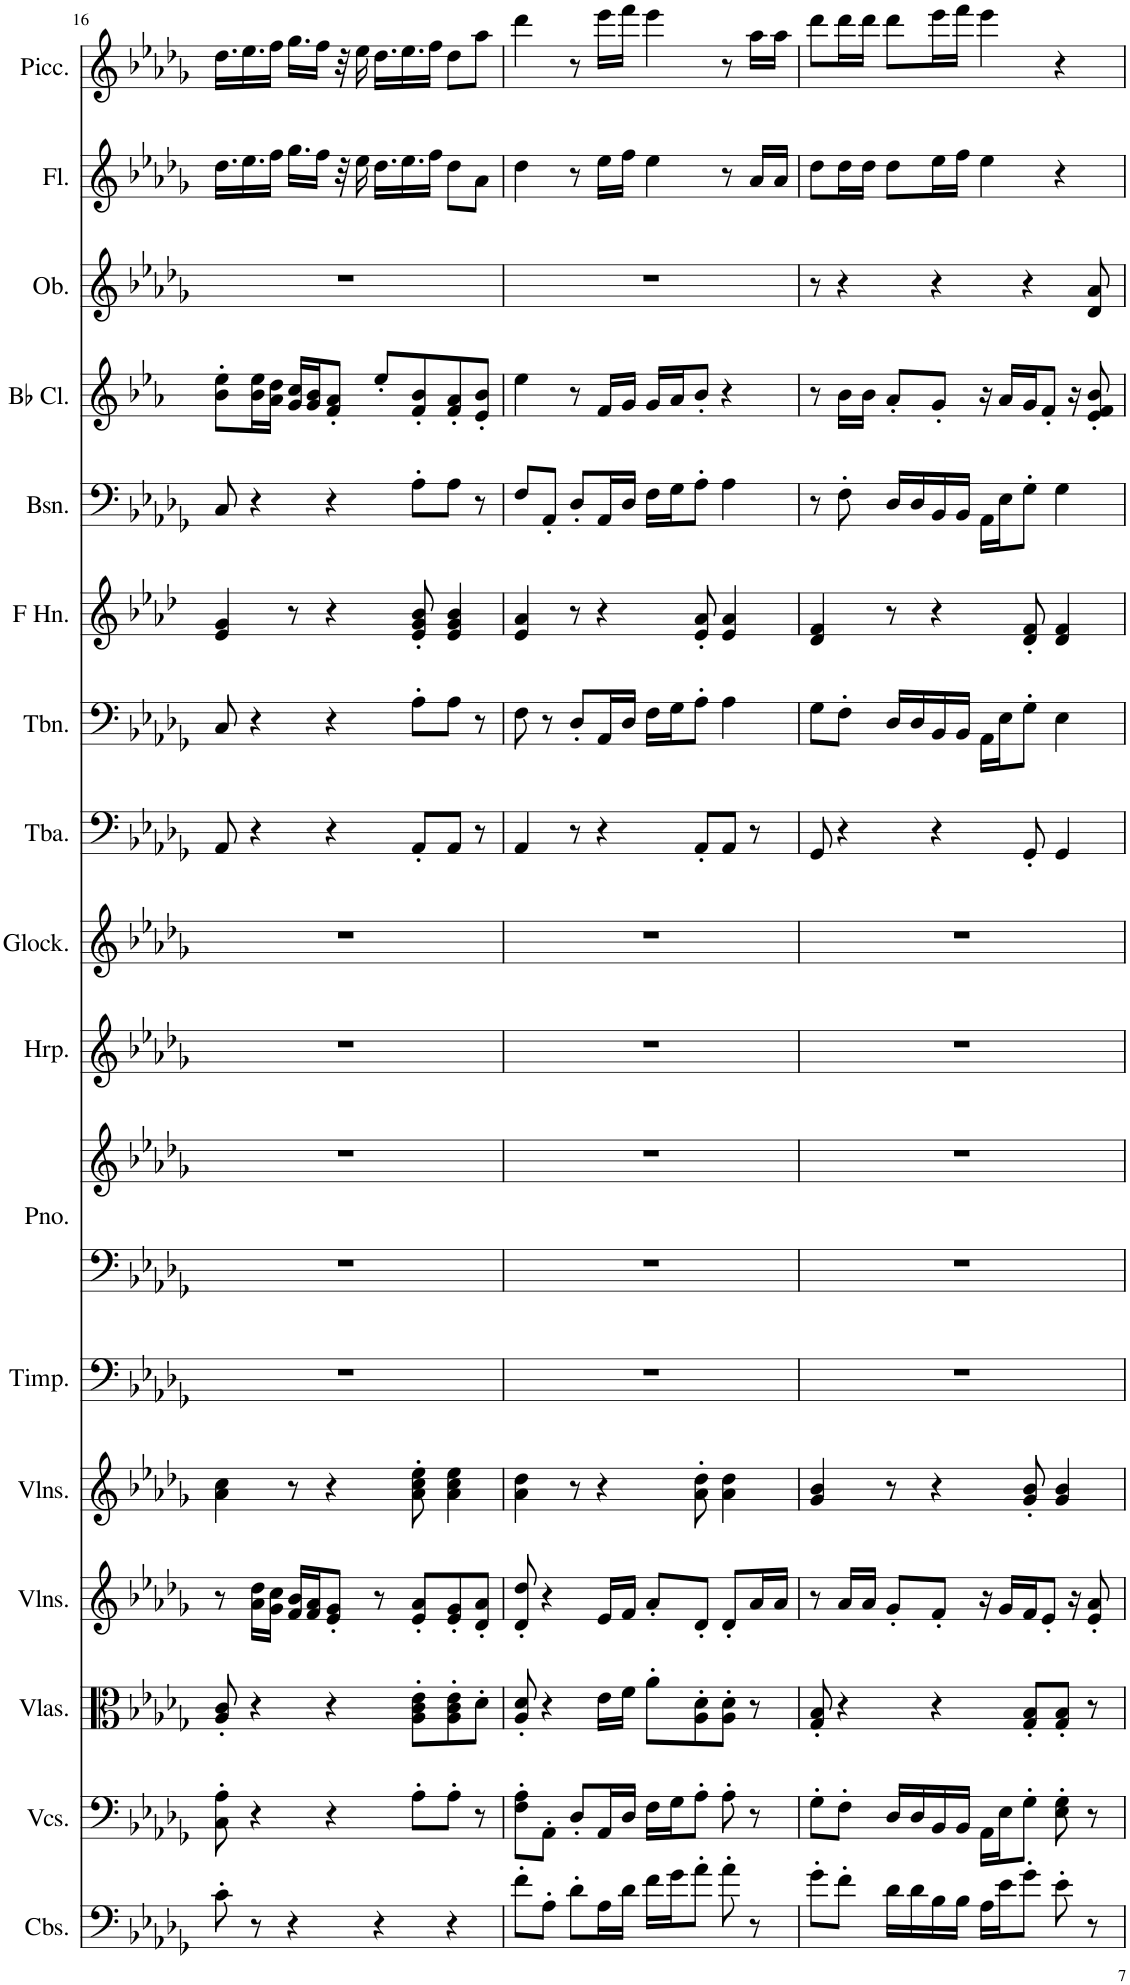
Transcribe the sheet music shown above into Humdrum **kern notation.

**kern	**kern	**kern	**kern	**kern	**kern	**kern	**kern	**kern	**kern	**kern	**kern	**kern	**kern	**kern	**kern	**kern	**kern
*part17	*part16	*part15	*part14	*part13	*part12	*part11	*part11	*part10	*part9	*part8	*part7	*part6	*part5	*part4	*part3	*part2	*part1
*staff18	*staff17	*staff16	*staff15	*staff14	*staff13	*staff12	*staff11	*staff10	*staff9	*staff8	*staff7	*staff6	*staff5	*staff4	*staff3	*staff2	*staff1
*I"Contrabasses	*I"Violoncellos	*I"Violas	*I"Violins	*I"Violins	*I"Timpani	*I"Piano	*	*I"Harp	*I"Glockenspiel	*I"Tuba	*I"Trombone	*I"Horn in F	*I"Bassoon	*I"Bb Clarinet	*I"Oboe	*I"Flute	*I"Piccolo
*I'Cbs.	*I'Vcs.	*I'Vlas.	*I'Vlns.	*I'Vlns.	*I'Timp.	*I'Pno.	*	*I'Hrp.	*I'Glock.	*I'Tba.	*I'Tbn.	*	*I'Bsn.	*I'Bb Cl.	*I'Ob.	*I'Fl.	*I'Picc.
!!LO:PB:g=z
*clefF4	*clefF4	*clefC3	*clefG2	*clefG2	*clefF4	*clefF4	*clefG2	*clefG2	*clefG2	*clefF4	*clefF4	*clefG2	*clefF4	*clefG2	*clefG2	*clefG2	*clefG2
*Trd7c12	*	*	*	*	*	*	*	*	*Trd-14c-24	*	*	*Trd4c7	*	*Trd1c2	*	*	*Trd-7c-12
*k[b-e-a-d-g-]	*k[b-e-a-d-g-]	*k[b-e-a-d-g-]	*k[b-e-a-d-g-]	*k[b-e-a-d-g-]	*k[b-e-a-d-g-]	*k[b-e-a-d-g-]	*k[b-e-a-d-g-]	*k[b-e-a-d-g-]	*k[b-e-a-d-g-]	*k[b-e-a-d-g-]	*k[b-e-a-d-g-]	*k[b-e-a-d-]	*k[b-e-a-d-g-]	*k[b-e-a-]	*k[b-e-a-d-g-]	*k[b-e-a-d-g-]	*k[b-e-a-d-g-]
*M4/4	*M4/4	*M4/4	*M4/4	*M4/4	*M4/4	*M4/4	*M4/4	*M4/4	*M4/4	*M4/4	*M4/4	*M4/4	*M4/4	*M4/4	*M4/4	*M4/4	*M4/4
=16	=16	=16	=16	=16	=16	=16	=16	=16	=16	=16	=16	=16	=16	=16	=16	=16	=16
8c'\	8C\' 8A-\'	8A-/' 8c/'	8r	4a-\ 4cc\	1r	1r	1r	1r	1r	8AA-/	8C/	4e-/ 4g/	8C/	8b-\' 8ee-\'L	1r	16.dd-\LL	16.dd-\LL
.	.	.	.	.	.	.	.	.	.	.	.	.	.	.	.	16.ee-\	16.ee-\
8r	4r	4r	16a-\ 16dd-\LL	.	.	.	.	.	.	4r	4r	.	4r	16b-\ 16ee-\L	.	.	.
.	.	.	16g-\ 16cc\JJ	.	.	.	.	.	.	.	.	.	.	16a-\ 16dd\JJ	.	16ff\JJ	16ff\JJ
4r	.	.	16f/ 16b-/LL	8r	.	.	.	.	.	.	.	8r	.	16g/ 16cc/LL	.	16.gg-\LL	16.gg-\LL
.	.	.	16f/ 16a-/J	.	.	.	.	.	.	.	.	.	.	16g/ 16b-/J	.	.	.
.	.	.	.	.	.	.	.	.	.	.	.	.	.	.	.	16ff\JJ	16ff\JJ
.	4r	4r	8e-/' 8g-/'J	4r	.	.	.	.	.	4r	4r	4r	4r	8f/' 8a-/'J	.	.	.
.	.	.	.	.	.	.	.	.	.	.	.	.	.	.	.	32r	32r
.	.	.	.	.	.	.	.	.	.	.	.	.	.	.	.	16ee-\	16ee-\
4r	.	.	8r	.	.	.	.	.	.	.	.	.	.	8ee-'/L	.	16.dd-\LL	16.dd-\LL
.	.	.	.	.	.	.	.	.	.	.	.	.	.	.	.	16.ee-\	16.ee-\
.	8A-'\L	8A-\' 8c\' 8e-\'L	8e-/' 8a-/'L	8a-\' 8cc\' 8ee-\'	.	.	.	.	.	8AA-'/L	8A-'\L	8e-/' 8g/' 8b-/'	8A-'\L	8f/' 8b-/'	.	.	.
.	.	.	.	.	.	.	.	.	.	.	.	.	.	.	.	16ff\JJ	16ff\JJ
4r	8A-'\J	8A-\' 8c\' 8e-\'	8e-/' 8g-/'	4a-\ 4cc\ 4ee-\	.	.	.	.	.	8AA-/J	8A-\J	4e-/ 4g/ 4b-/	8A-\J	8f/' 8a-/'	.	8dd-\L	8dd-\L
.	8r	8d-'\J	8d-/' 8a-/'J	.	.	.	.	.	.	8r	8r	.	8r	8e-/' 8b-/'J	.	8a-\J	8aa-\J
=17	=17	=17	=17	=17	=17	=17	=17	=17	=17	=17	=17	=17	=17	=17	=17	=17	=17
8f'\L	8F\' 8A-\'L	8A-/' 8d-/'	8d-/' 8dd-/'	4a-\ 4dd-\	1r	1r	1r	1r	1r	4AA-/	8F\	4e-/ 4a-/	8F/L	4ee-\	1r	4dd-\	4ddd-\
8A-'\J	8AA-'\J	4r	4r	.	.	.	.	.	.	.	8r	.	8AA-'/J	.	.	.	.
8d-'\L	8D-'/L	.	.	8r	.	.	.	.	.	8r	8D-'/L	8r	8D-'/L	8r	.	8r	8r
16A-\L	16AA-/L	16e-\LL	16e-/LL	4r	.	.	.	.	.	4r	16AA-/L	4r	16AA-/L	16f/LL	.	16ee-\LL	16eee-\LL
16d-\JJ	16D-/JJ	16f\JJ	16f/JJ	.	.	.	.	.	.	.	16D-/JJ	.	16D-/JJ	16g/JJ	.	16ff\JJ	16fff\JJ
16f\LL	16F\LL	8a-'\L	8a-'/L	.	.	.	.	.	.	.	16F\LL	.	16F\LL	16g/LL	.	4ee-\	4eee-\
16g-\J	16G-\J	.	.	.	.	.	.	.	.	.	16G-\J	.	16G-\J	16a-/J	.	.	.
8a-'\J	8A-'\J	8A-\' 8d-\'	8d-'/J	8a-\' 8dd-\'	.	.	.	.	.	8AA-'/L	8A-'\J	8e-/' 8a-/'	8A-'\J	8b-'/J	.	.	.
8a-'\	8A-'\	8A-\' 8d-\'J	8d-'/L	4a-\ 4dd-\	.	.	.	.	.	8AA-/J	4A-\	4e-/ 4a-/	4A-\	4r	.	8r	8r
8r	8r	8r	16a-/L	.	.	.	.	.	.	8r	.	.	.	.	.	16a-/LL	16aa-\LL
.	.	.	16a-/JJ	.	.	.	.	.	.	.	.	.	.	.	.	16a-/JJ	16aa-\JJ
=18	=18	=18	=18	=18	=18	=18	=18	=18	=18	=18	=18	=18	=18	=18	=18	=18	=18
8g-'\L	8G-'\L	8G-/' 8B-/'	8r	4g-/ 4b-/	1r	1r	1r	1r	1r	8GG-/	8G-\L	4d-/ 4f/	8r	8r	8r	8dd-\L	8ddd-\L
8f'\J	8F'\J	4r	16a-/LL	.	.	.	.	.	.	4r	8F'\J	.	8F'\	16b-\LL	4r	16dd-\L	16ddd-\L
.	.	.	16a-/JJ	.	.	.	.	.	.	.	.	.	.	16b-\JJ	.	16dd-\JJ	16ddd-\JJ
16d-\LL	16D-/LL	.	8g-'/L	8r	.	.	.	.	.	.	16D-/LL	8r	16D-/LL	8a-'/L	.	8dd-\L	8ddd-\L
16d-\	16D-/	.	.	.	.	.	.	.	.	.	16D-/	.	16D-/	.	.	.	.
16B-\	16BB-/	4r	8f'/J	4r	.	.	.	.	.	4r	16BB-/	4r	16BB-/	8g'/J	4r	16ee-\L	16eee-\L
16B-\JJ	16BB-/JJ	.	.	.	.	.	.	.	.	.	16BB-/JJ	.	16BB-/JJ	.	.	16ff\JJ	16fff\JJ
16A-\LL	16AA-\LL	.	16r	.	.	.	.	.	.	.	16AA-\LL	.	16AA-\LL	16r	.	4ee-\	4eee-\
16e-\J	16E-\J	.	16g-/LL	.	.	.	.	.	.	.	16E-\J	.	16E-\J	16a-/LL	.	.	.
8g-'\J	8G-'\J	8G-/' 8B-/'L	16f/J	8g-/' 8b-/'	.	.	.	.	.	8GG-'/	8G-'\J	8d-/' 8f/'	8G-'\J	16g/J	4r	.	.
.	.	.	8e-'/J	.	.	.	.	.	.	.	.	.	.	8f'/J	.	.	.
8e-'\	8E-\' 8G-\'	8G-/' 8B-/'J	.	4g-/ 4b-/	.	.	.	.	.	4GG-/	4E-\	4d-/ 4f/	4G-\	.	.	4r	4r
.	.	.	16r	.	.	.	.	.	.	.	.	.	.	16r	.	.	.
8r	8r	8r	8e-/' 8a-/'	.	.	.	.	.	.	.	.	.	.	8e-/' 8f/' 8b-/'	8d-/ 8a-/	.	.
=	=	=	=	=	=	=	=	=	=	=	=	=	=	=	=	=	=
*-	*-	*-	*-	*-	*-	*-	*-	*-	*-	*-	*-	*-	*-	*-	*-	*-	*-
